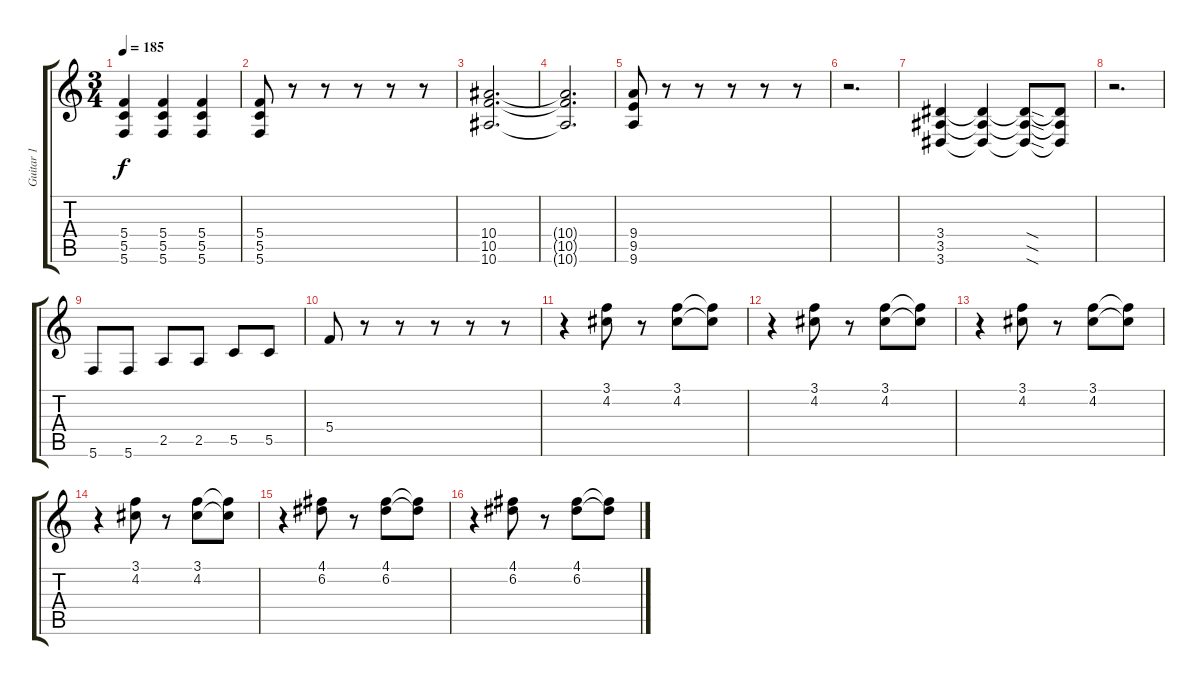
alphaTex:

\track ("Guitar 1" "Guitar 1") {instrument distortionguitar}
\staff {score tabs}
\tuning (D4 A3 F3 C3 G2 C2) {hide}
\ts (3 4)
\tempo 185
\clef g2
\ks c
(5.4 5.5 5.6).4{dy f} (5.4 5.5 5.6).4 (5.4 5.5 5.6).4 |
(5.4 5.5 5.6).8 r.8 r.8 r.8 r.8 r.8 |
(10.4 10.5 10.6).2{d} |
(10.4{t} 10.5{t} 10.6{t}).2{d} |
(9.4 9.5 9.6).8 r.8 r.8 r.8 r.8 r.8 |
r.2{d} |
(3.4 3.5 3.6).4 (3.4{t} 3.5{t} 3.6{t}).4 (3.4{sod t} 3.5{sod t} 3.6{sod t}).8 (3.4{t} 3.5{t} 3.6{t}).8 |
r.2{d} |
5.6.8 5.6.8 2.5.8 2.5.8 5.5.8 5.5.8 |
5.4.8 r.8 r.8 r.8 r.8 r.8 |
r.4{balance 8} (3.1 4.2).8 r.8 (3.1 4.2).8 (3.1{t} 4.2{t}).8 |
r.4 (3.1 4.2).8 r.8 (3.1 4.2).8 (3.1{t} 4.2{t}).8 |
r.4 (3.1 4.2).8 r.8 (3.1 4.2).8 (3.1{t} 4.2{t}).8 |
r.4 (3.1 4.2).8 r.8 (3.1 4.2).8 (3.1{t} 4.2{t}).8 |
r.4 (4.1 6.2).8 r.8 (4.1 6.2).8 (4.1{t} 6.2{t}).8 |
r.4 (4.1 6.2).8 r.8 (4.1 6.2).8 (4.1{t} 6.2{t}).8
